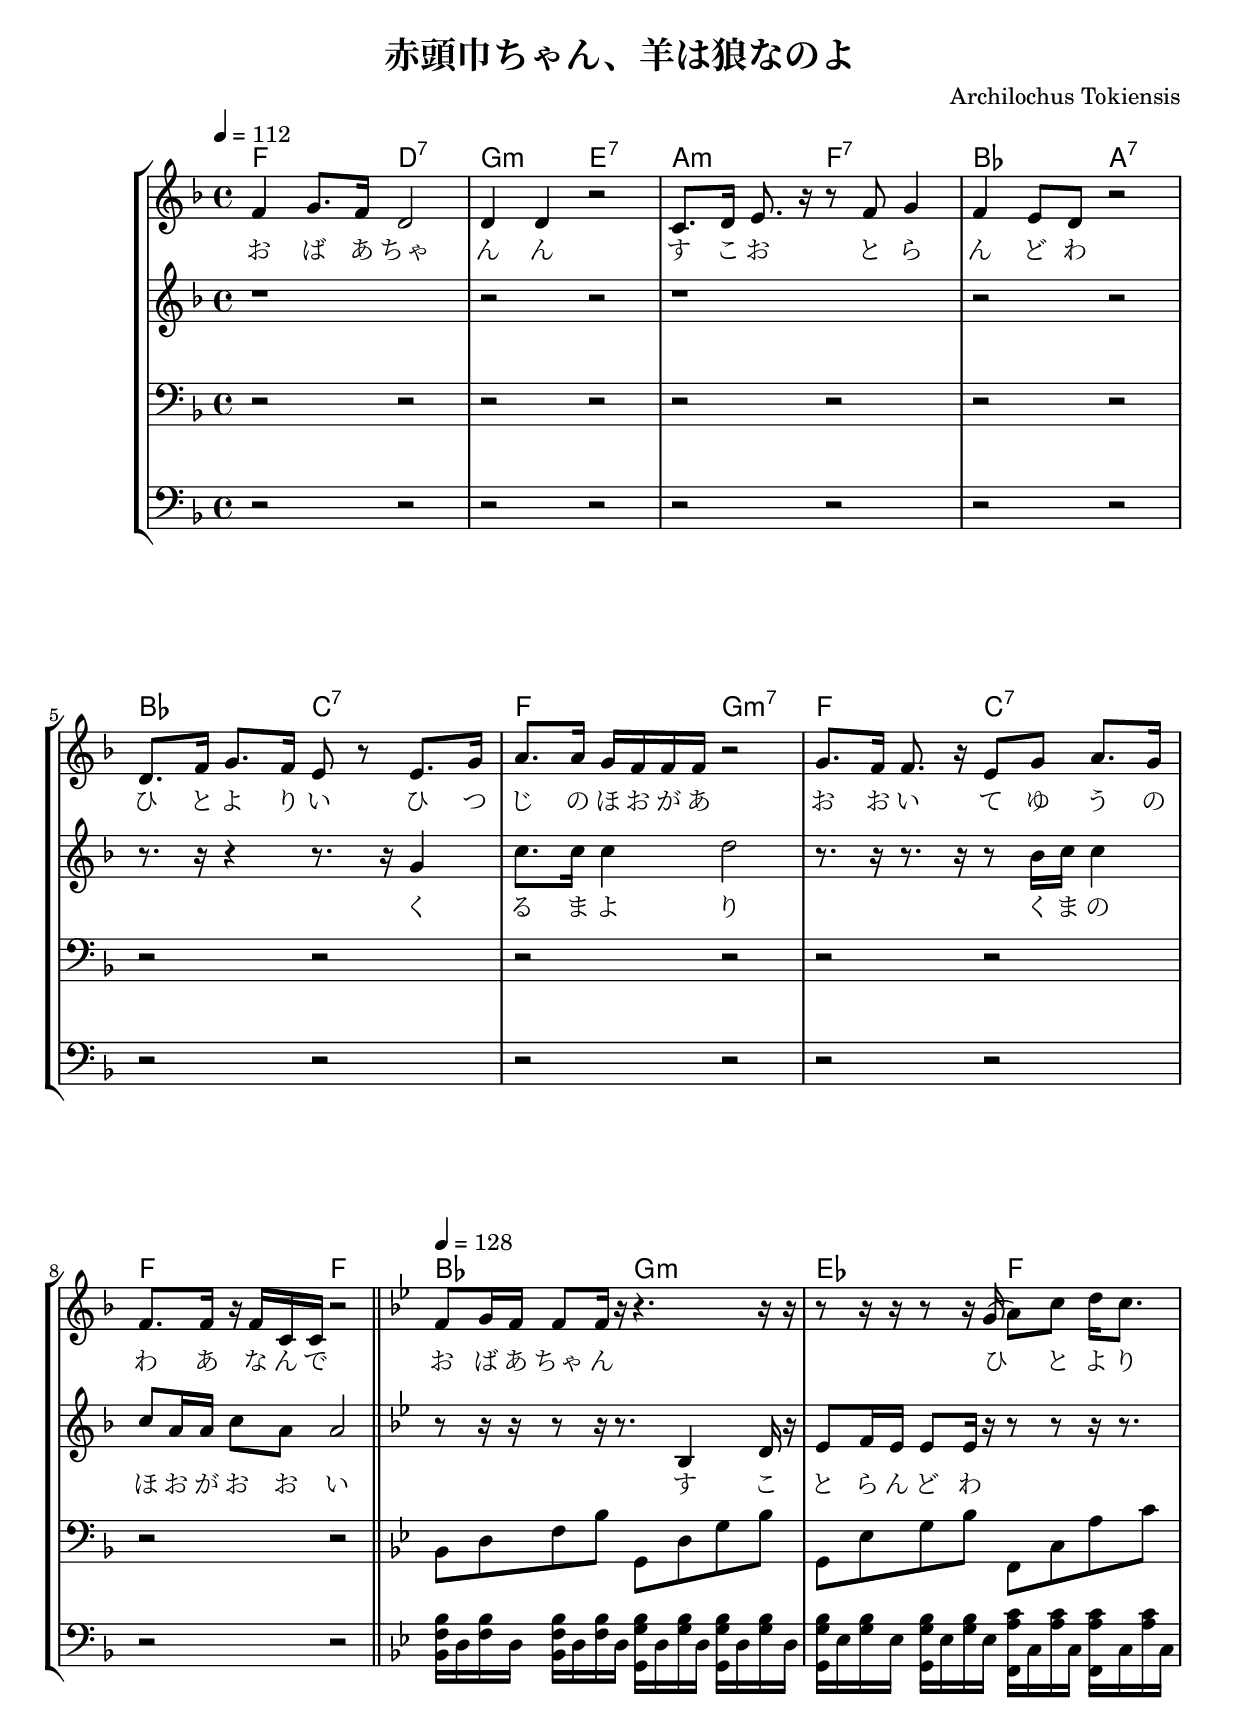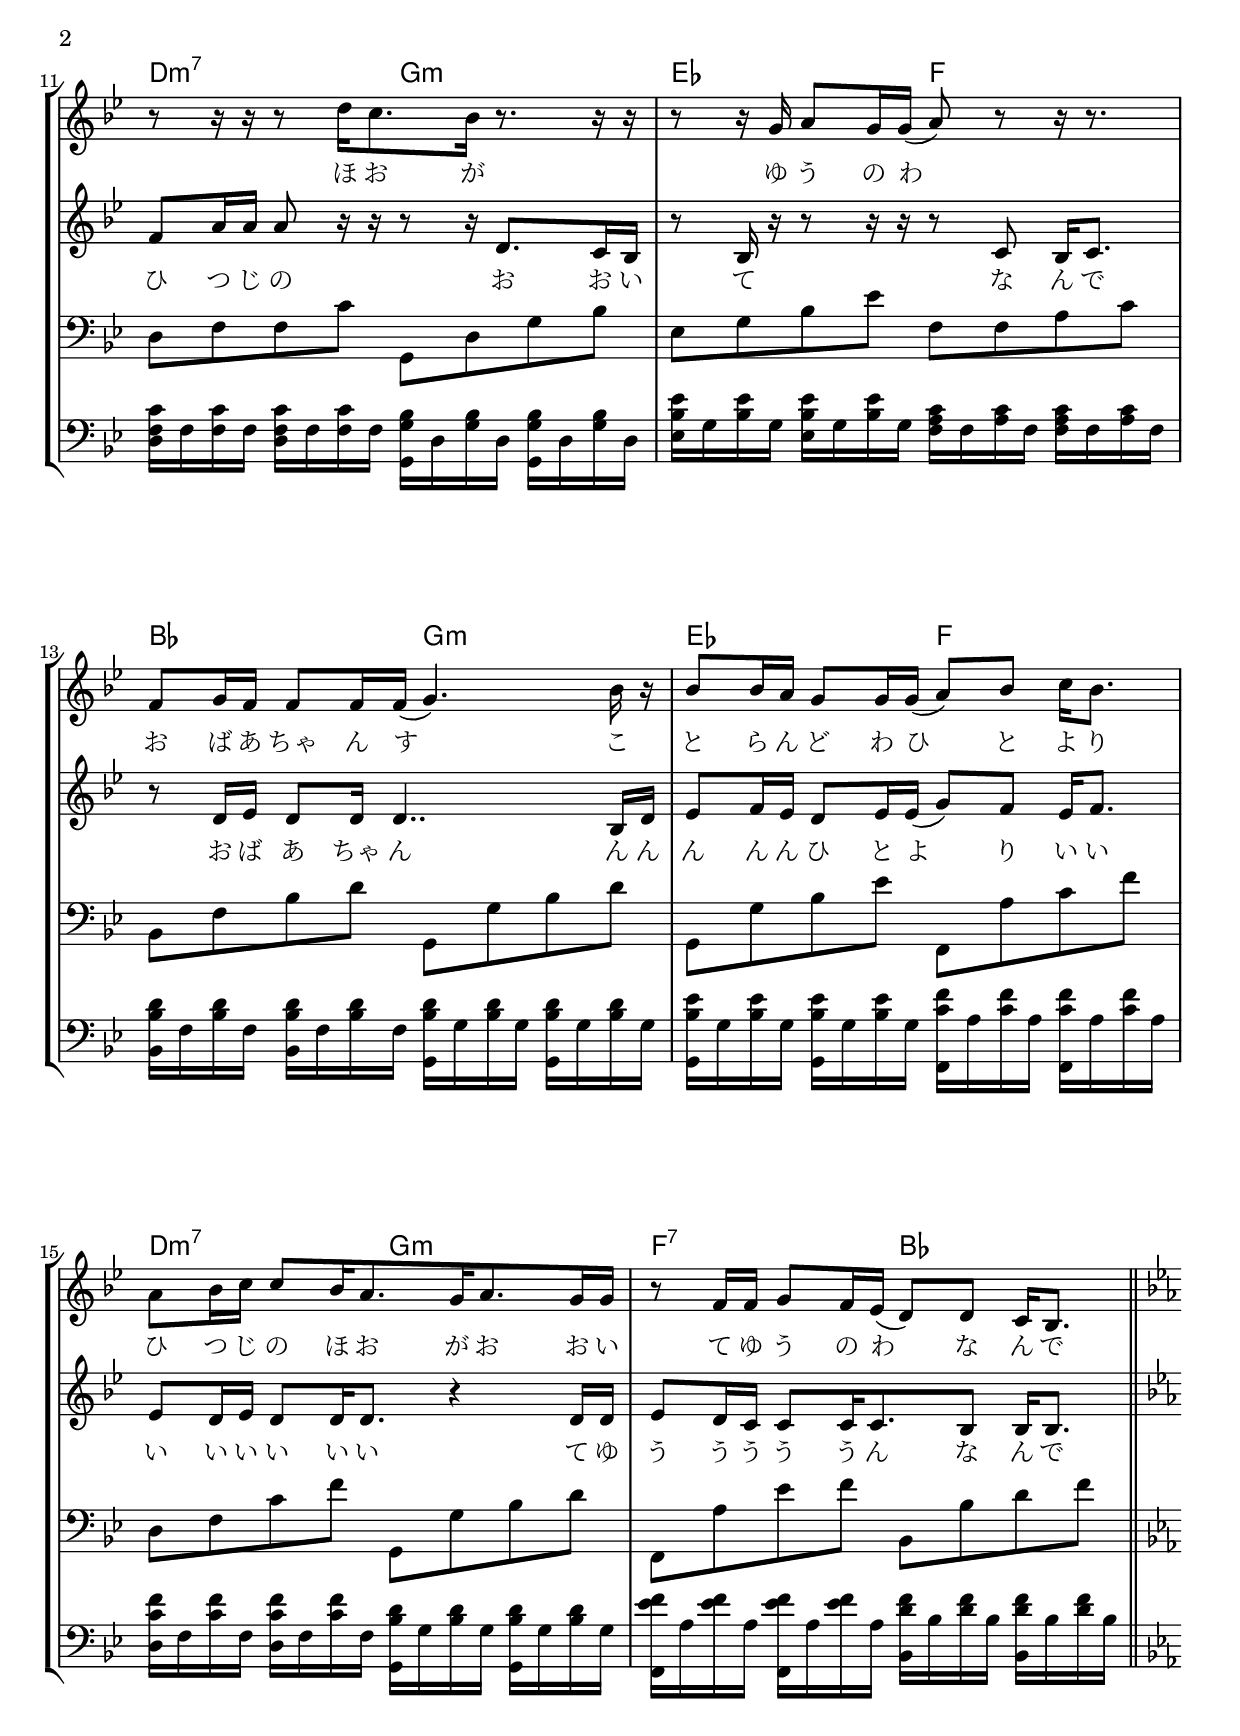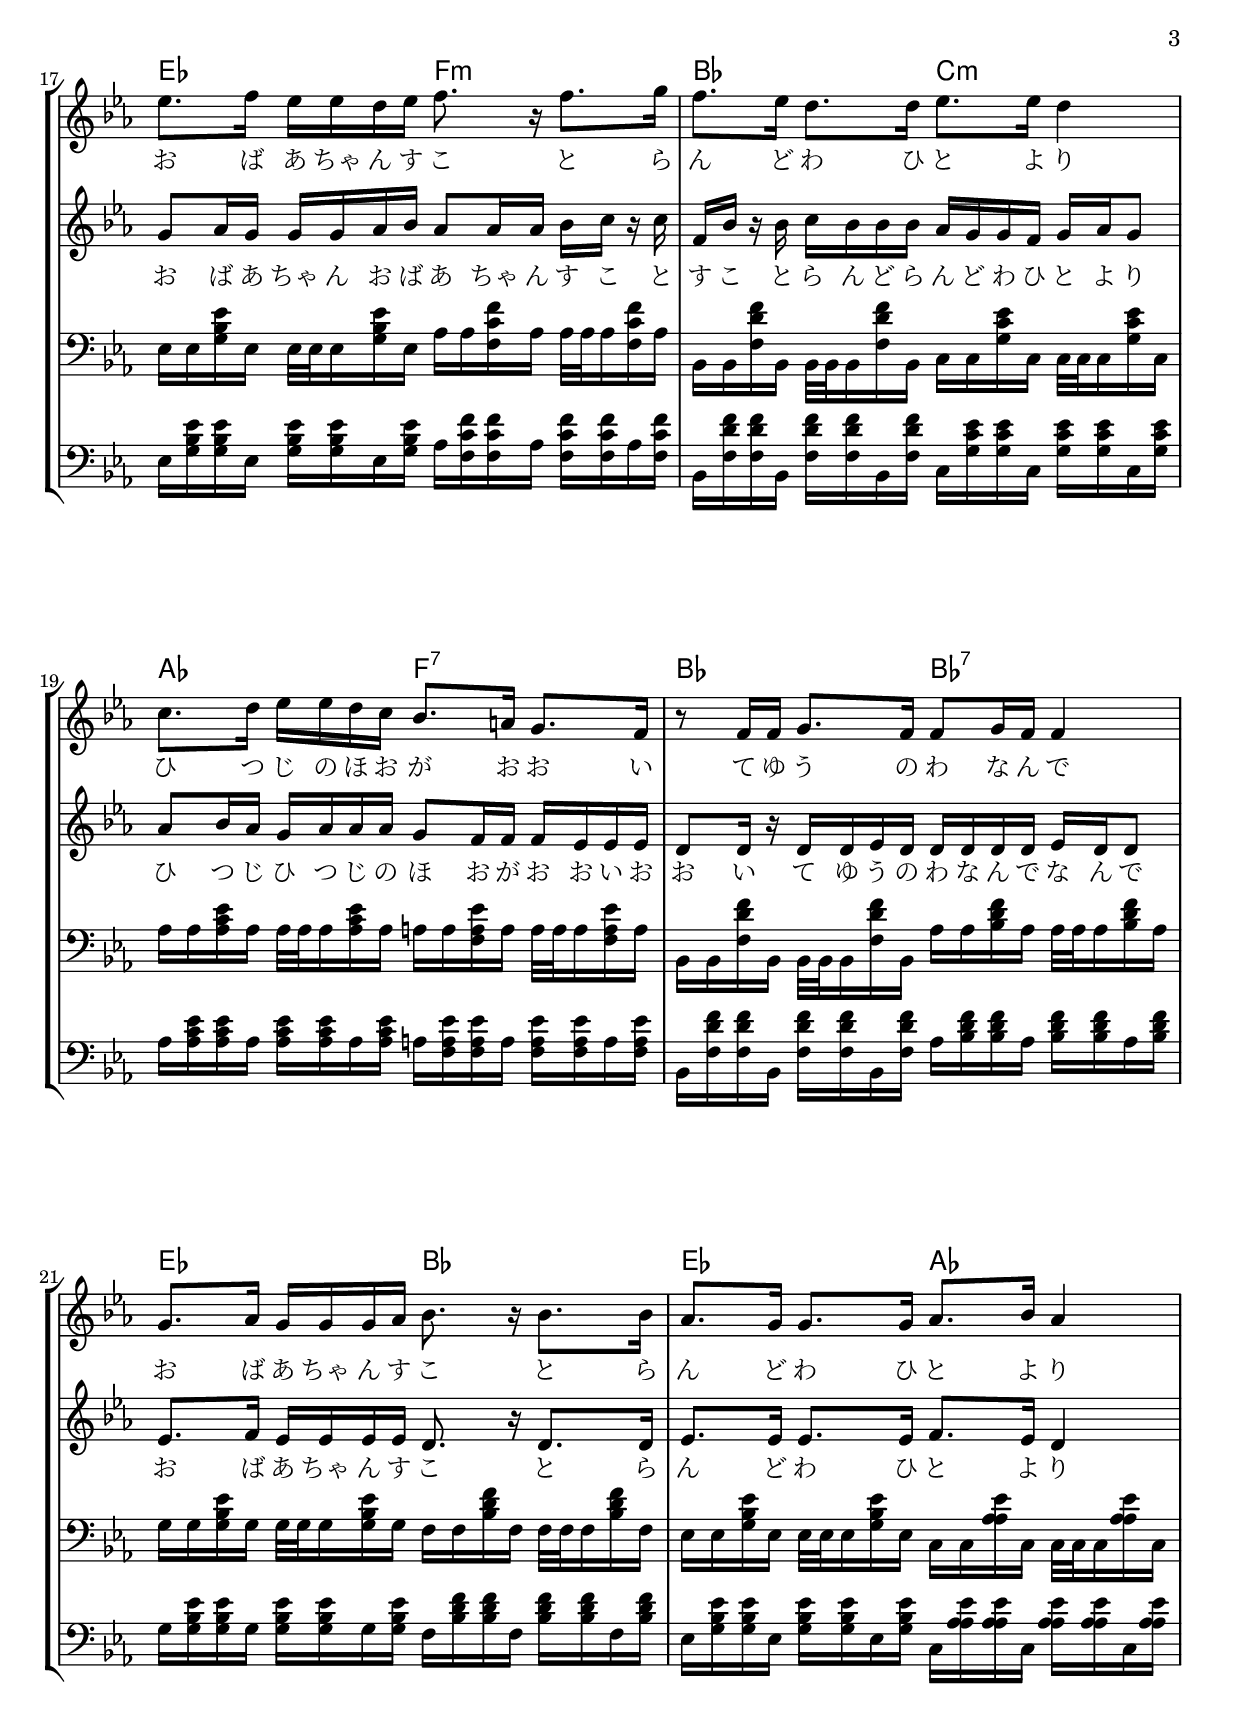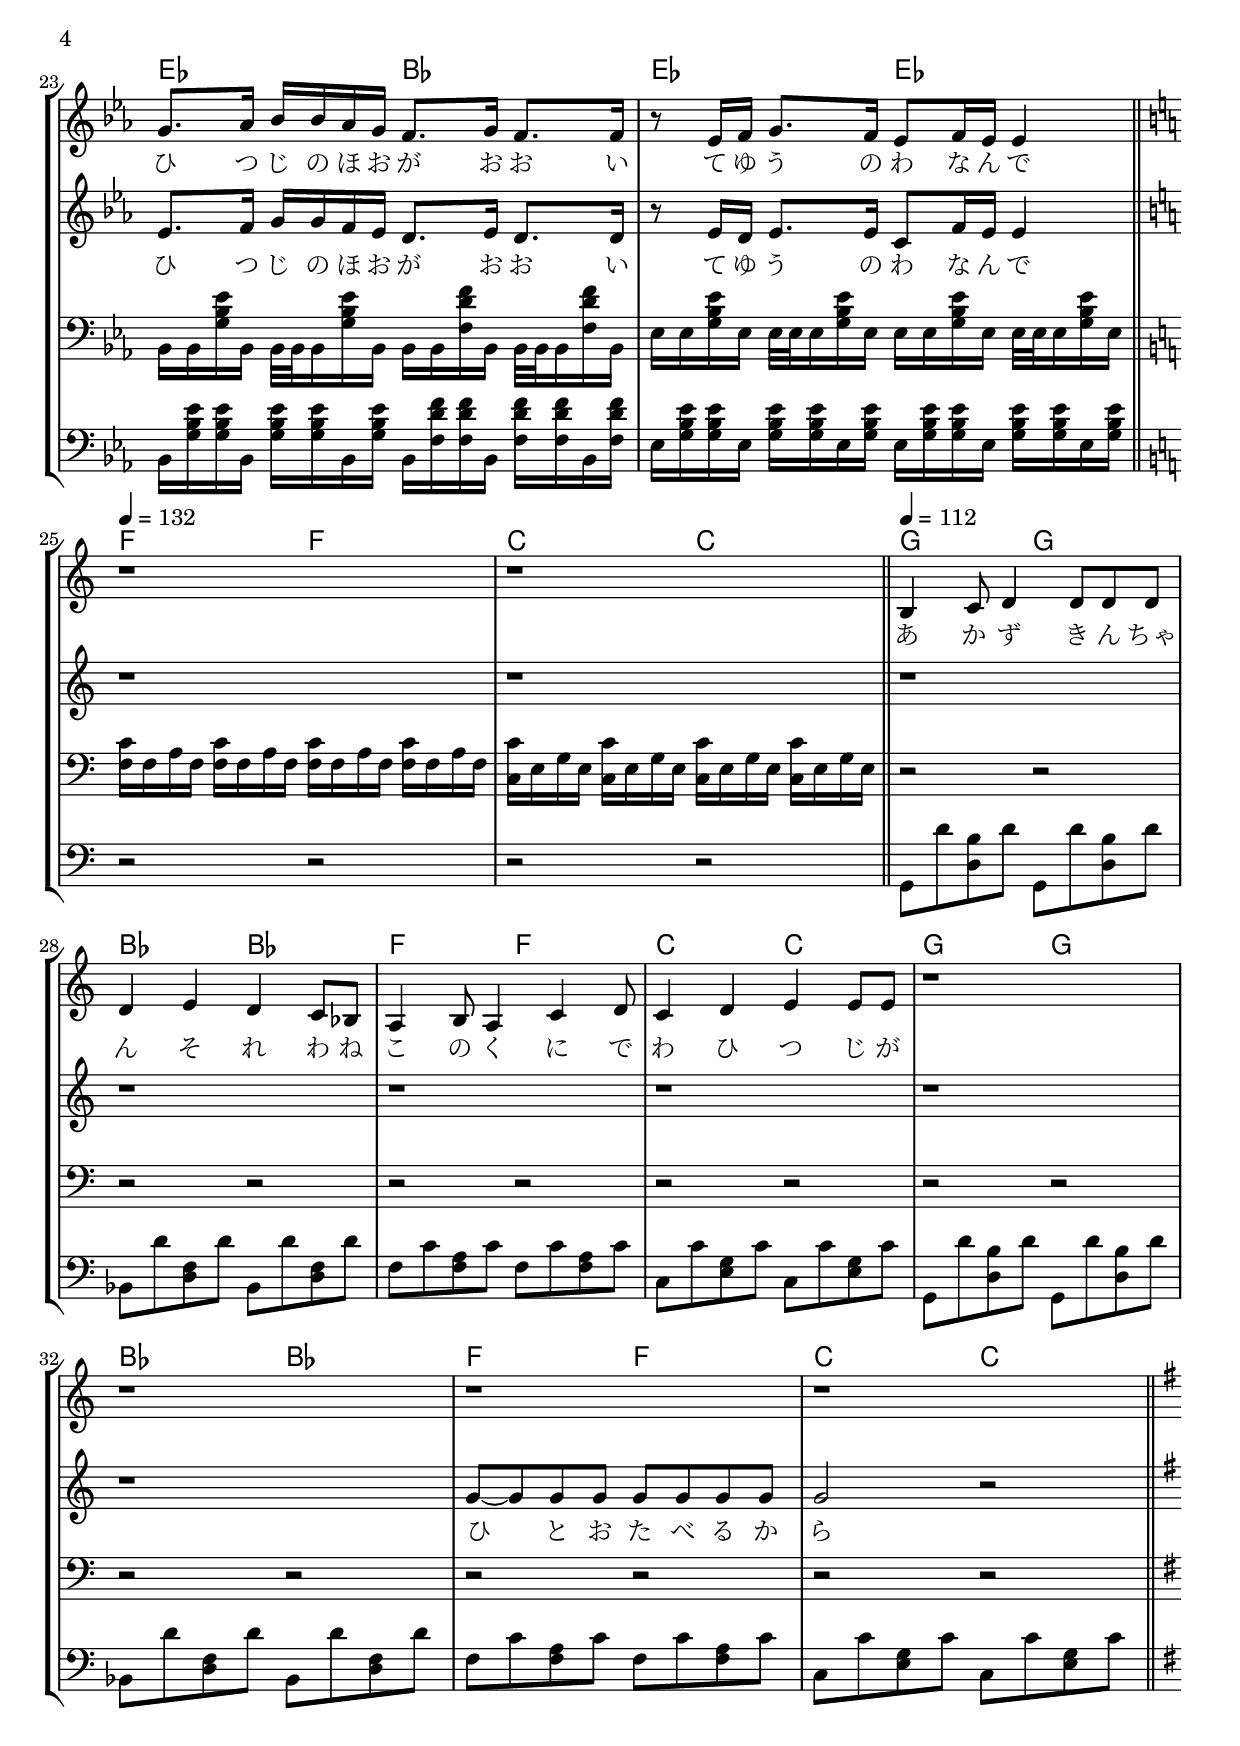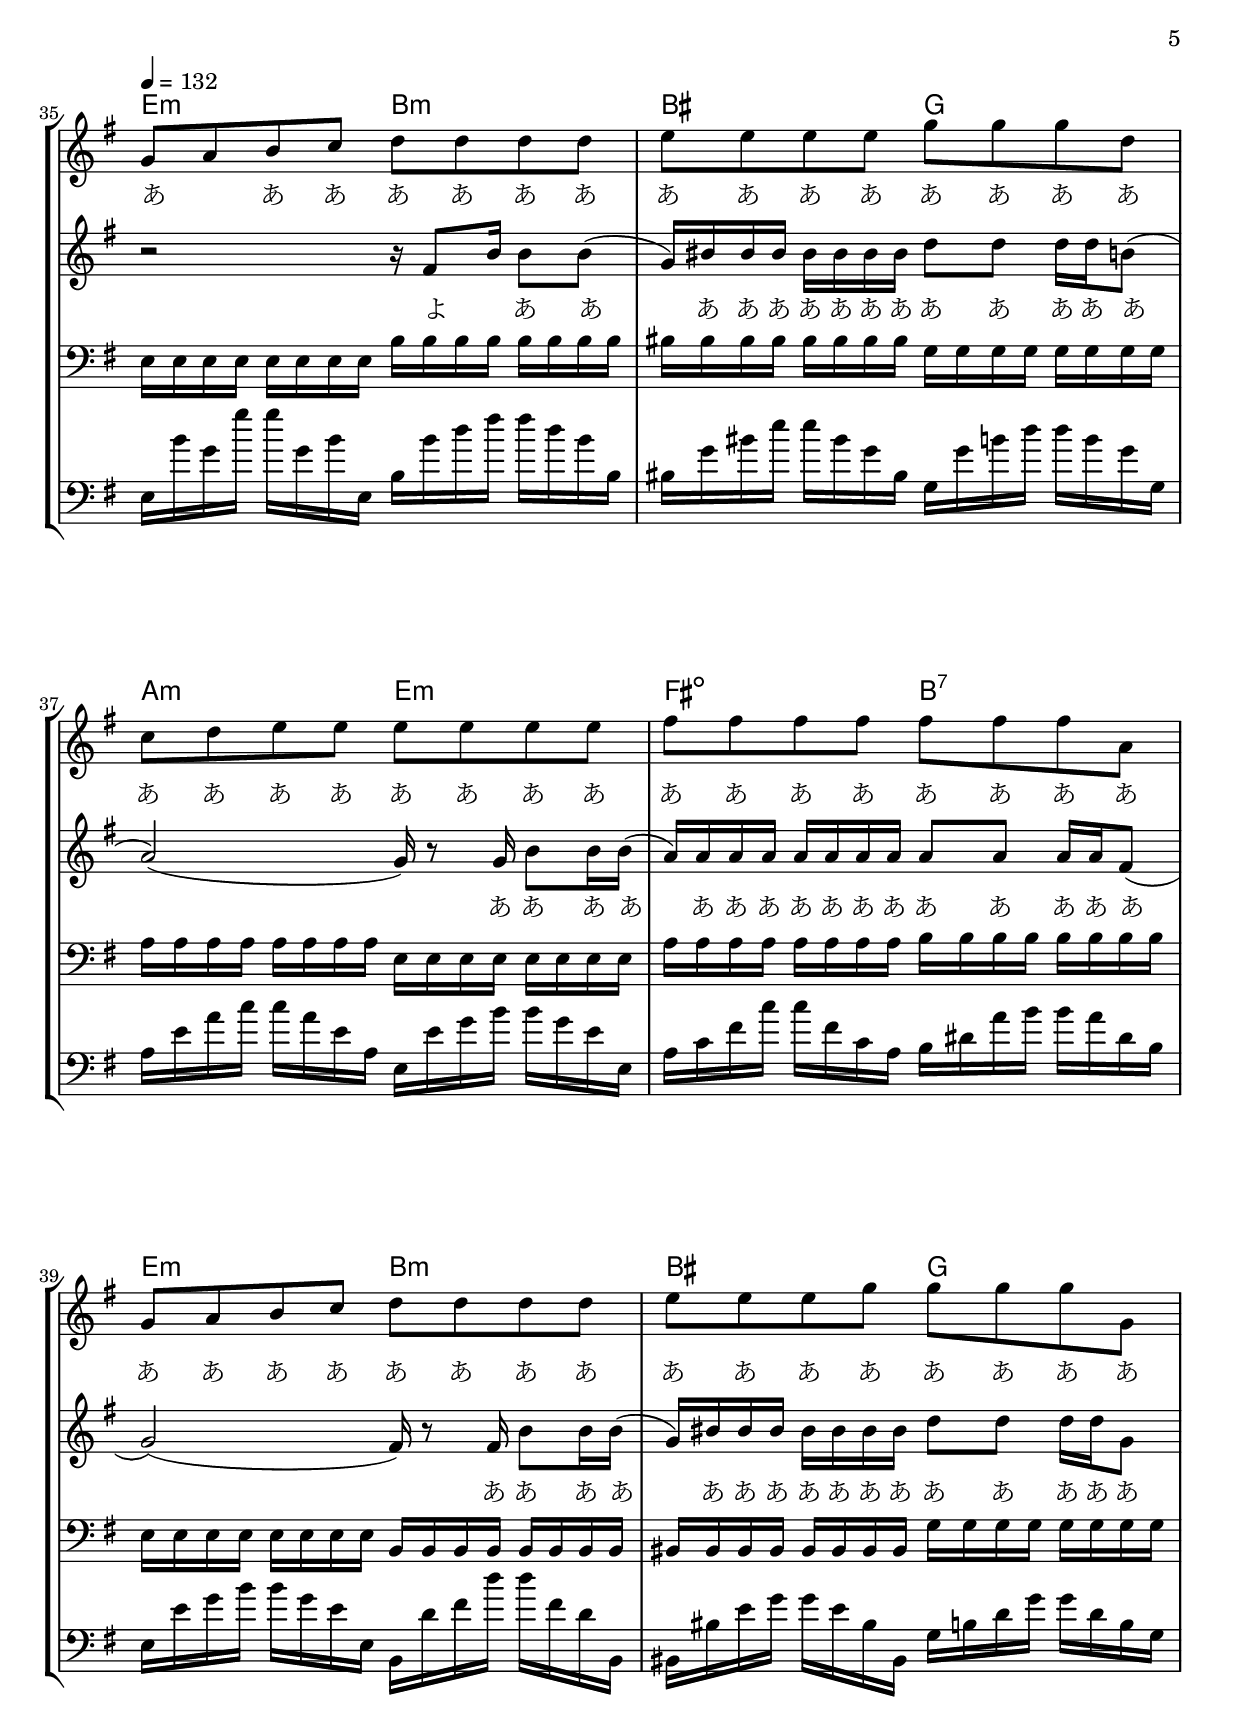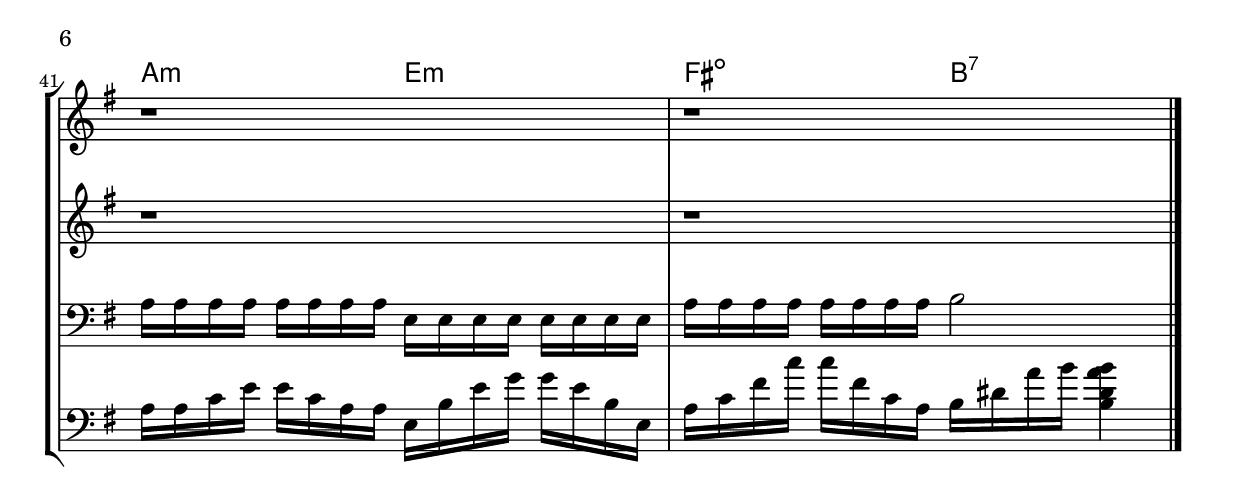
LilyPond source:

\version "2.12.1"

\header {
	title = \markup {赤頭巾ちゃん、羊は狼なのよ}
	composer = \markup \center-column {"Archilochus Tokiensis"}
}

harmony = \chordmode {
	f2 d:7 g:m e:7 a:m f:7 bes a:7 bes c:7 f g:min7 f c:7 f f 

	bes g:m es f d:min7 g:m es f bes g:m es f d:min7 g:m f:7 bes 

	es f:m bes c:m as f:7 bes bes:7 es bes es as es bes es es 

	f f c c 

	g g bes bes f f c c g g bes bes f f c c 

	e:m b:m bis g a:m e:m fis:dim b:7 e:m b:m bis g a:m e:m fis:dim b:7 
}

melody = {
	\set Staff.midiInstrument = #"fss0.29"
		\key f \major
	\tempo 4 = 112
f'4  g'8.  f'16  d'2 
	d'4  d'4  r2 
	c'8.  d'16  e'8.  r16  r8  f'8  g'4 
	f'4  e'8  d'8  r2 
	d'8.  f'16  g'8.  f'16  e'8  r8  e'8.  g'16 
	a'8.  a'16  g'16  f'16  f'16  f'16  r2 
	g'8.  f'16  f'8.  r16  e'8  g'8  a'8.  g'16 
	f'8.  f'16  r16  f'16  c'16  c'16  r2
	\set Staff.midiInstrument = #"fss0.29"
		\key bes \major
	\tempo 4 = 128
f'8  g'16  f'16  f'8  f'16  r16  r4.  r16  r16 
	r8  r16  r16  r8  r16  g'16  (a'8)  c''8  d''16  c''8. 
	r8  r16  r16  r8  d''16  c''8.  bes'16  r8.  r16  r16 
	r8  r16  g'16  a'8  g'16  g'16  (a'8)  r8  r16  r8. 
	f'8  g'16  f'16  f'8  f'16  f'16  (g'4.)  bes'16  r16 
	bes'8  bes'16  a'16  g'8  g'16  g'16  (a'8)  bes'8  c''16  bes'8. 
	a'8  bes'16  c''16  c''8  bes'16  a'8.  g'16  a'8.  g'16  g'16 
	r8  f'16  f'16  g'8  f'16  es'16  (d'8)  d'8  c'16  bes8.
	\set Staff.midiInstrument = #"fss0.29"
		\key es \major
es''8.  f''16  es''16  es''16  d''16  es''16  f''8.  r16  f''8.  g''16 
	f''8.  es''16  d''8.  d''16  es''8.  es''16  d''4 
	c''8.  d''16  es''16  es''16  d''16  c''16  bes'8.  a'16  g'8.  f'16 
	r8  f'16  f'16  g'8.  f'16  f'8  g'16  f'16  f'4 
	g'8.  as'16  g'16  g'16  g'16  as'16  bes'8.  r16  bes'8.  bes'16 
	as'8.  g'16  g'8.  g'16  as'8.  bes'16  as'4 
	g'8.  as'16  bes'16  bes'16  as'16  g'16  f'8.  g'16  f'8.  f'16 
	r8  es'16  f'16  g'8.  f'16  es'8  f'16  es'16  es'4
	\key c \major
	\tempo 4 = 132
	r1 | r1   
	\set Staff.midiInstrument = #"fss0.42"
		\tempo 4 = 112
b4  c'8  d'4  d'8  d'8  d'8 
	d'4  e'4  d'4  c'8  bes8 
	a4  b8  a4  c'4  d'8 
	c'4  d'4  e'4  e'8  e'8 
	r1~ 
	r1 
	 r1~ 
	r1
 	\set Staff.midiInstrument = #"fss0.29"
		\key g \major
	\tempo 4 = 132
g'8  a'8  b'8  c''8  d''8  d''8  d''8  d''8 
	e''8  e''8  e''8  e''8  g''8  g''8  g''8  d''8 
	c''8  d''8  e''8  e''8  e''8  e''8  e''8  e''8 
	fis''8  fis''8  fis''8  fis''8  fis''8  fis''8  fis''8  a'8 
	g'8  a'8  b'8  c''8  d''8  d''8  d''8  d''8 
	e''8  e''8  e''8  g''8  g''8  g''8  g''8  g'8
	r1 r1 	\bar "|."
}

words = \lyricmode {
	お  ば  あ  ちゃ  ん  ん  す  こ  お  と  ら  ん  ど  わ  ひ  と  よ  り  い  ひ  つ  じ  の  ほ  お  が  あ  お  お  い  て  ゆ  う  の  わ  あ  な  ん  で  
	お  ば  あ  ちゃ  ん  ひ  と  よ  り  ほ  お  が  ゆ  う  の  わ  お  ば  あ  ちゃ  ん  す  こ  と  ら  ん  ど  わ  ひ  と  よ  り  ひ  つ  じ  の  ほ  お  が  お  お  い  て  ゆ  う  の  わ  な  ん  で  
	お  ば  あ  ちゃ  ん  す  こ  と  ら  ん  ど  わ  ひ  と  よ  り  ひ  つ  じ  の  ほ  お  が  お  お  い  て  ゆ  う  の  わ  な  ん  で  お  ば  あ  ちゃ  ん  す  こ  と  ら  ん  ど  わ  ひ  と  よ  り  ひ  つ  じ  の  ほ  お  が  お  お  い  て  ゆ  う  の  わ  な  ん  で  
	
	あ  か  ず  き  ん  ちゃ  ん  そ  れ  わ  ね  こ  の  く  に  で  わ  ひ  つ  じ  が  
	あ  あ  あ  あ  あ  あ  あ  あ  あ  あ  あ  あ  あ  あ  あ  あ  あ  あ  あ  あ  あ  あ  あ  あ  あ  あ  あ  あ  あ  あ  あ  あ  あ  あ  あ  あ  あ  あ  あ  あ  あ  あ  あ  あ  あ  あ  あ  あ  
}

secondmelody = {
	\set Staff.midiInstrument = #"Bright Acoustic"
		\key f \major
	\tempo 4 = 112
r1 
	r2  r2 
	r1 
	r2  r2 
	r8.  r16  r4  r8.  r16  g'4 
	c''8.  c''16  c''4  d''2 
	r8.  r16  r8.  r16  r8  bes'16  c''16  c''4 
	c''8  a'16  a'16  c''8  a'8  a'2
	\set Staff.midiInstrument = #"fss0.32"
		\key bes \major
	\tempo 4 = 128
r8  r16  r16  r8  r16  r8.  bes4  d'16  r16 
	es'8  f'16  es'16  es'8  es'16  r16  r8  r8  r16  r8. 
	f'8  a'16  a'16  a'8  r16  r16  r8  r16  d'8.  c'16  bes16 
	r8  bes16  r16  r8  r16  r16  r8  c'8  bes16  c'8. 
	r8  d'16  es'16  d'8  d'16  d'4..  bes16  d'16 
	es'8  f'16  es'16  d'8  es'16  es'16  (g'8)  f'8  es'16  f'8. 
	es'8  d'16  es'16  d'8  d'16  d'8.  r4  d'16  d'16 
	es'8  d'16  c'16  c'8  c'16  c'8.  bes8  bes16  bes8.
	\set Staff.midiInstrument = #"fss0.32"
		\key es \major
g'8  as'16  g'16  g'16  g'16  as'16  bes'16  as'8  as'16  as'16  bes'16  c''16  r16  c''16 
	f'16  bes'16  r16  bes'16  c''16  bes'16  bes'16  bes'16  as'16  g'16  g'16  f'16  g'16  as'16  g'8 
	as'8  bes'16  as'16  g'16  as'16  as'16  as'16  g'8  f'16  f'16  f'16  es'16  es'16  es'16 
	d'8  d'16  r16  d'16  d'16  es'16  d'16  d'16  d'16  d'16  d'16  es'16  d'16  d'8 
	es'8.  f'16  es'16  es'16  es'16  es'16  d'8.  r16  d'8.  d'16 
	es'8.  es'16  es'8.  es'16  f'8.  es'16  d'4 
	es'8.  f'16  g'16  g'16  f'16  es'16  d'8.  es'16  d'8.  d'16 
	r8  es'16  d'16  es'8.  es'16  c'8  f'16  es'16  es'4
	\key c \major
	\tempo 4 = 132
	r1 | r1   
	\set Staff.midiInstrument = #"fss0.6"
		\tempo 4 = 112
r1~ 
	r1 
	 r1~ 
	r1 
	 r1~ 
	r1 
	 g'8  g'8  g'8  g'8  g'8  g'8  g'8  g'8 
	g'2  r2
	\set Staff.midiInstrument = #"fss0.6"
		\key g \major
	\tempo 4 = 132
r2~r16 fis'8  b'16  b'8  b'8 
	(g'16)  bis'16  bis'16  bis'16  bis'16  bis'16  bis'16  bis'16  d''8  d''8  d''16  d''16  b'8 
	(a'2)  (g'16)  r8  g'16  b'8  b'16  b'16 
	(a'16)  a'16  a'16  a'16  a'16  a'16  a'16  a'16  a'8  a'8  a'16  a'16  fis'8 
	(g'2)  (fis'16)  r8  fis'16  b'8  b'16  b'16 
	(g'16)  bis'16  bis'16  bis'16  bis'16  bis'16  bis'16  bis'16  d''8  d''8  d''16  d''16  g'8
	r1 r1 	\bar "|."
}

secondwords = \lyricmode {
	く  る  ま  よ  り  く  ま  の  ほ  お  が  お  お  い  
	す  こ  と  ら  ん  ど  わ  ひ  つ  じ  の  お  お  い  て  な  ん  で  お  ば  あ  ちゃ  ん  ん  ん  ん  ん  ん  ひ  と  よ  り  い  い  い  い  い  い  い  い  て  ゆ  う  う  う  う  う  ん  な  ん  で  
	お  ば  あ  ちゃ  ん  お  ば  あ  ちゃ  ん  す  こ  と  す  こ  と  ら  ん  ど  ら  ん  ど  わ  ひ  と  よ  り  ひ  つ  じ  ひ  つ  じ  の  ほ  お  が  お  お  い  お  お  い  て  ゆ  う  の  わ  な  ん  で  な  ん  で  お  ば  あ  ちゃ  ん  す  こ  と  ら  ん  ど  わ  ひ  と  よ  り  ひ  つ  じ  の  ほ  お  が  お  お  い  て  ゆ  う  の  わ  な  ん  で  
	
	ひ  と  お  た  べ  る  か  ら  よ  
	あ  あ  あ  あ  あ  あ  あ  あ  あ  あ  あ  あ  あ  あ  あ  あ  あ  あ  あ  あ  あ  あ  あ  あ  あ  あ  あ  あ  あ  あ  あ  あ  あ  あ  あ  あ  あ  あ  あ  あ  あ  あ  あ  あ  あ  あ  あ  あ  
}

tempochange = {
	\tempo 4 = 112
	r1 | r1 | r1 | r1 | r1 | r1 | r1 | r1 \bar "||"
	\tempo 4 = 128
	r1 | r1 | r1 | r1 | r1 | r1 | r1 | r1 \bar "||"
	\tempo 4 = 128
	r1 | r1 | r1 | r1 | r1 | r1 | r1 | r1 \bar "||"
	\tempo 4 = 132
	r1 | r1 \bar "||"
	\tempo 4 = 112
	r1 | r1 | r1 | r1 | r1 | r1 | r1 | r1 \bar "||"
	\tempo 4 = 132
	r1 | r1 | r1 | r1 | r1 | r1 | r1 | r1 \bar "|."
}

mainacc = {
	\clef bass
	\set Staff.midiInstrument = #"Bright Acoustic"
	\key f \major
	\tempo 4 = 112
	r2
	r2
	r2
	r2
	r2
	r2
	r2
	r2
	r2
	r2
	r2
	r2
	r2
	r2
	r2
	r2
	\bar "||"

	\set Staff.midiInstrument = #"Bright Acoustic"
	\key bes \major
	\tempo 4 = 128
	bes,8 d8 f8 bes8
	g,8 d8 g8 bes8
	g,8 es8 g8 bes8
	f,8 c8 a8 c'8
	d8 f8 f8 c'8
	g,8 d8 g8 bes8
	es8 g8 bes8 es'8
	f8 f8 a8 c'8
	bes,8 f8 bes8 d'8
	g,8 g8 bes8 d'8
	g,8 g8 bes8 es'8
	f,8 a8 c'8 f'8
	d8 f8 c'8 f'8
	g,8 g8 bes8 d'8
	f,8 a8 es'8 f'8
	bes,8 bes8 d'8 f'8
	\bar "||"

	\set Staff.midiInstrument = #"Bright Acoustic"
	\key es \major
	es16 es16 <g bes es'>16 es16   es32 es32 es16 <g bes es'>16 es16
	as16 as16 <f c' f'>16 as16   as32 as32 as16 <f c' f'>16 as16
	bes,16 bes,16 <f d' f'>16 bes,16   bes,32 bes,32 bes,16 <f d' f'>16 bes,16
	c16 c16 <g c' es'>16 c16   c32 c32 c16 <g c' es'>16 c16
	as16 as16 <as c' es'>16 as16   as32 as32 as16 <as c' es'>16 as16
	a16 a16 <f a es'>16 a16   a32 a32 a16 <f a es'>16 a16
	bes,16 bes,16 <f d' f'>16 bes,16   bes,32 bes,32 bes,16 <f d' f'>16 bes,16
	as16 as16 <bes d' f'>16 as16   as32 as32 as16 <bes d' f'>16 as16
	g16 g16 <g bes es'>16 g16   g32 g32 g16 <g bes es'>16 g16
	f16 f16 <bes d' f'>16 f16   f32 f32 f16 <bes d' f'>16 f16
	es16 es16 <g bes es'>16 es16   es32 es32 es16 <g bes es'>16 es16
	c16 c16 <as as es'>16 c16   c32 c32 c16 <as as es'>16 c16
	bes,16 bes,16 <g bes es'>16 bes,16   bes,32 bes,32 bes,16 <g bes es'>16 bes,16
	bes,16 bes,16 <f d' f'>16 bes,16   bes,32 bes,32 bes,16 <f d' f'>16 bes,16
	es16 es16 <g bes es'>16 es16   es32 es32 es16 <g bes es'>16 es16
	es16 es16 <g bes es'>16 es16   es32 es32 es16 <g bes es'>16 es16
	\bar "||"

	\set Staff.midiInstrument = #"Bright Acoustic"
	\key c \major
	\tempo 4 = 132
	<f c'>16 f a f <f c'> f a f
	<f c'>16 f a f <f c'> f a f
	<c c'>16 e g e <c c'> e g e
	<c c'>16 e g e <c c'> e g e
	\bar "||"

	\set Staff.midiInstrument = #"Breath Noise"
	\tempo 4 = 112
	r2
	r2
	r2
	r2
	r2
	r2
	r2
	r2
	r2
	r2
	r2
	r2
	r2
	r2
	r2
	r2
	\bar "||"

	\set Staff.midiInstrument = #"Church organ"
	\key g \major
	\tempo 4 = 132
	e16 e16 e16 e16 e16 e16 e16 e16
	b16 b16 b16 b16 b16 b16 b16 b16
	bis16 bis16 bis16 bis16 bis16 bis16 bis16 bis16
	g16 g16 g16 g16 g16 g16 g16 g16
	a16 a16 a16 a16 a16 a16 a16 a16
	e16 e16 e16 e16 e16 e16 e16 e16
	a16 a16 a16 a16 a16 a16 a16 a16
	b16 b16 b16 b16 b16 b16 b16 b16
	e16 e16 e16 e16 e16 e16 e16 e16
	b,16 b,16 b,16 b,16 b,16 b,16 b,16 b,16
	bis,16 bis,16 bis,16 bis,16 bis,16 bis,16 bis,16 bis,16
	g16 g16 g16 g16 g16 g16 g16 g16
	a16 a16 a16 a16 a16 a16 a16 a16
	e16 e16 e16 e16 e16 e16 e16 e16
	a16 a16 a16 a16 a16 a16 a16 a16
	b2
	\bar "|."
}

subacc = {
	\clef bass
	\set Staff.midiInstrument = #"English Horn"
	\key f \major
	\tempo 4 = 112
	r2
	r2
	r2
	r2
	r2
	r2
	r2
	r2
	r2
	r2
	r2
	r2
	r2
	r2
	r2
	r2
	\bar "||"

	\set Staff.midiInstrument = #"English Horn"
	\key bes \major
	\tempo 4 = 128
	<bes, f bes>16 d16 <f bes>16 d16   <bes, f bes>16 d16 <f bes>16 d16
	<g, g bes>16 d16 <g bes>16 d16   <g, g bes>16 d16 <g bes>16 d16
	<g, g bes>16 es16 <g bes>16 es16   <g, g bes>16 es16 <g bes>16 es16
	<f, a c'>16 c16 <a c'>16 c16   <f, a c'>16 c16 <a c'>16 c16
	<d f c'>16 f16 <f c'>16 f16   <d f c'>16 f16 <f c'>16 f16
	<g, g bes>16 d16 <g bes>16 d16   <g, g bes>16 d16 <g bes>16 d16
	<es bes es'>16 g16 <bes es'>16 g16   <es bes es'>16 g16 <bes es'>16 g16
	<f a c'>16 f16 <a c'>16 f16   <f a c'>16 f16 <a c'>16 f16
	<bes, bes d'>16 f16 <bes d'>16 f16   <bes, bes d'>16 f16 <bes d'>16 f16
	<g, bes d'>16 g16 <bes d'>16 g16   <g, bes d'>16 g16 <bes d'>16 g16
	<g, bes es'>16 g16 <bes es'>16 g16   <g, bes es'>16 g16 <bes es'>16 g16
	<f, c' f'>16 a16 <c' f'>16 a16   <f, c' f'>16 a16 <c' f'>16 a16
	<d c' f'>16 f16 <c' f'>16 f16   <d c' f'>16 f16 <c' f'>16 f16
	<g, bes d'>16 g16 <bes d'>16 g16   <g, bes d'>16 g16 <bes d'>16 g16
	<f, es' f'>16 a16 <es' f'>16 a16   <f, es' f'>16 a16 <es' f'>16 a16
	<bes, d' f'>16 bes16 <d' f'>16 bes16   <bes, d' f'>16 bes16 <d' f'>16 bes16
	\bar "||"

	\set Staff.midiInstrument = #"English Horn"
	\key es \major
	es16 <g bes es'>16 <g bes es'>16 es16   <g bes es'>16 <g bes es'>16 es16 <g bes es'>16
	as16 <f c' f'>16 <f c' f'>16 as16   <f c' f'>16 <f c' f'>16 as16 <f c' f'>16
	bes,16 <f d' f'>16 <f d' f'>16 bes,16   <f d' f'>16 <f d' f'>16 bes,16 <f d' f'>16
	c16 <g c' es'>16 <g c' es'>16 c16   <g c' es'>16 <g c' es'>16 c16 <g c' es'>16
	as16 <as c' es'>16 <as c' es'>16 as16   <as c' es'>16 <as c' es'>16 as16 <as c' es'>16
	a16 <f a es'>16 <f a es'>16 a16   <f a es'>16 <f a es'>16 a16 <f a es'>16
	bes,16 <f d' f'>16 <f d' f'>16 bes,16   <f d' f'>16 <f d' f'>16 bes,16 <f d' f'>16
	as16 <bes d' f'>16 <bes d' f'>16 as16   <bes d' f'>16 <bes d' f'>16 as16 <bes d' f'>16
	g16 <g bes es'>16 <g bes es'>16 g16   <g bes es'>16 <g bes es'>16 g16 <g bes es'>16
	f16 <bes d' f'>16 <bes d' f'>16 f16   <bes d' f'>16 <bes d' f'>16 f16 <bes d' f'>16
	es16 <g bes es'>16 <g bes es'>16 es16   <g bes es'>16 <g bes es'>16 es16 <g bes es'>16
	c16 <as as es'>16 <as as es'>16 c16   <as as es'>16 <as as es'>16 c16 <as as es'>16
	bes,16 <g bes es'>16 <g bes es'>16 bes,16   <g bes es'>16 <g bes es'>16 bes,16 <g bes es'>16
	bes,16 <f d' f'>16 <f d' f'>16 bes,16   <f d' f'>16 <f d' f'>16 bes,16 <f d' f'>16
	es16 <g bes es'>16 <g bes es'>16 es16   <g bes es'>16 <g bes es'>16 es16 <g bes es'>16
	es16 <g bes es'>16 <g bes es'>16 es16   <g bes es'>16 <g bes es'>16 es16 <g bes es'>16
	\bar "||"

	\set Staff.midiInstrument = #"Lead 2 (sawtooth)"
	\key c \major
	\tempo 4 = 132
	r2
	r2
	r2
	r2
	\bar "||"

	\set Staff.midiInstrument = #"Lead 2 (sawtooth)"
	\tempo 4 = 112
	g,8 d' <d b> d'
	g,8 d' <d b> d'
	bes,8 d' <d f> d'
	bes,8 d' <d f> d'
	f8 c' <f a> c'
	f8 c' <f a> c'
	c8 c' <e g> c'
	c8 c' <e g> c'
	g,8 d' <d b> d'
	g,8 d' <d b> d'
	bes,8 d' <d f> d'
	bes,8 d' <d f> d'
	f8 c' <f a> c'
	f8 c' <f a> c'
	c8 c' <e g> c'
	c8 c' <e g> c'
	\bar "||"

	\set Staff.midiInstrument = #"Lead 2 (sawtooth)"
	\key g \major
	\tempo 4 = 132
	e16 b' g' g'' g'' g' b' e
	b16 b' d'' fis'' fis'' d'' b' b
	bis16 g' bis' e'' e'' bis' g' bis
	g16 g' b' d'' d'' b' g' g
	a16 e' a' c'' c'' a' e' a
	e16 e' g' b' b' g' e' e
	a16 c' fis' c'' c'' fis' c' a
	b16 dis' a' b' b' a' dis' b
	e16 e' g' b' b' g' e' e
	b,16 d' fis' d'' d'' fis' d' b,
	bis,16 bis e' g' g' e' bis bis,
	g16 b d' g' g' d' b g
	a16 a c' e' e' c' a a
	e16 b e' g' g' e' b e
	a16 c' fis' c'' c'' fis' c' a
	b16 dis' a' b' <b dis' a' b'>4
	\bar "|."
}

percA = {
	\drummode {
	r1 |r1 |r1 |r1 |r1 |r1 |r1 |r1 \bar "||"
	\times 16/12{ cymr8. cymr8 cymr16 cymr8. cymr8 cymr16 } |\times 16/12{ r8. cymr8 cymr16 cymr8. cymr8 cymr16 } |\times 16/12{ cymr8. cymr8 cymr16 cymr8. cymr8 cymr16 } |\times 16/12{ r8. cymr8 cymr16 cymr8. cymr8 cymr16 } |\times 16/12{ cymr8. cymr8 cymr16 cymr8. cymr8 cymr16 } |\times 16/12{ r8. cymr8 cymr16 cymr8. cymr8 cymr16 } |\times 16/12{ cymr8. cymr8 cymr16 cymr8. cymr8 cymr16 } |\times 16/12{ cymr8. cymr8 cymr4. r16 } \bar "||"
	cymr4 cymr4 cymr4 cymr4  |cymr4 cymr8 cymr16 cymr16 cymr4 cymr4  |cymr4 cymr4 cymr4 cymr4  |cymr4 cymr2.  |cymr4 cymr4 cymr4 cymr4  |cymr4 cymr8 cymr16 cymr16 cymr4 cymr4  |cymr4 cymr4 cymr4 cymr4  |cymr4 cymr2.  \bar "||"
	r8 cymr16 cymr16 cymr8 cymr16 cymr16 cymr8 cymr16 cymr16 cymr8 cymr8  |cymr8 cymr16 cymr16 cymr8 cymr16 cymr16 cymr8 cymr16 cymr16 cymr8 cymr8  \bar "||"
	r4 hh4 hh4 hh4  |hh4 hh4 hh4 hh4  |hh4 hh4 hh4 hh4  |hh4 hh4 hh4 hh4  |r4 hh4 hh4 hh4  |hh4 hh4 hh4 hh4  |hh4 hh4 hh4 hh4  |r1  \bar "||"
	r8 hh4 hh4 hh4 hh8  |r8 hh4 hh4 hh8 hh16 hh16 hh16 hh16  |r8 hh4 hh4 hh4 hh8  |r8 hh4 hh4 hh8 hh16 hh16 hh16 hh16  |r8 hh4 hh4 hh4 hh8  |r8 hh4 hh4 hh8 hh16 hh16 hh16 hh16  |r8 hh4 hh4 hh4 hh8  |r8 hh4 hh4 hh8 hh16 hh16 hh16 hh16  \bar "|."
	}
}

percB = {
	\drummode {
	r1 |r1 |r1 |r1 |r1 |r1 |r1 |r1 \bar "||"
	\times 16/12{ r2 r8 hhp8 } |\times 16/12{ r2. } |\times 16/12{ r2 r8 hhp8 } |\times 16/12{ hhp2. } |\times 16/12{ r2 r8 hhp8 } |\times 16/12{ r2. } |\times 16/12{ r2 r8 hhp8 } |\times 16/12{ hhp2. } \bar "||"
	r2 sn2  |r2 sn2  |r2 sn2  |r8 sn8 sn2.  |r2 sn2  |r2 sn2  |r2 sn2  |r8 sn8 sn2.  \bar "||"
	r4 sn2 sn4  |r4 sn2 sn8 sn16 sn16  \bar "||"
	r4 sn8 sn4. sn4  |r4 sn8 sn4. sn4  |r4 sn8 sn4. sn4  |r4 sn8 sn4. sn4  |r4 sn8 sn4. sn4  |r4 sn8 sn4. sn4  |r4 sn8 sn4. sn4  |sn16 sn16 sn16 sn16 sn16 sn16 sn16 sn16 sn16 sn16 sn16 sn16 sn16 sn16 sn16 sn16  \bar "||"
	r8 sn4 sn4 sn4 sn8  |r8 sn4 sn4 sn8 sn16 sn16 sn16 sn16  |r8 sn4 sn4 sn4 sn8  |r8 sn4 sn4 sn8 sn16 sn16 sn16 sn16  |r8 sn4 sn4 sn4 sn8  |r8 sn4 sn4 sn8 sn16 sn16 sn16 sn16  |r8 sn4 sn4 sn4 sn8  |r8 sn4 sn4 sn8 sn16 sn16 sn16 sn16  \bar "|."
	}
}

percC = {
	\drummode {
	r1 |r1 |r1 |r1 |r1 |r1 |r1 |r1 \bar "||"
	\times 16/12{ bd4. bd4 r16 bd16 } |\times 16/12{ bd4. bd4. } |\times 16/12{ bd4. bd4 r16 bd16 } |\times 16/12{ bd4. bd4 r16 bd16 } |\times 16/12{ bd4. bd4 r16 bd16 } |\times 16/12{ bd4. bd4. } |\times 16/12{ bd4. bd4 r16 bd16 } |\times 16/12{ bd4 r16 bd16 bd4. } \bar "||"
	bd2. r8 bd8  |bd2. r8 bd8  |bd2. r8 bd8  |bd4. bd8 bd4. bd8  |bd2. r8 bd8  |bd2. r8 bd8  |bd2. r8 bd8  |bd2 r8 bd4.  \bar "||"
	bd8. bd16 bd8. bd16 bd8. bd16 bd8. bd16  |bd8. bd16 bd8. bd16 bd8. bd16 bd8. bd16  \bar "||"
	bd4 bd4 bd4 bd4  |bd4 bd4 bd4 bd8 bd8  |bd4 bd4 bd4 bd4  |bd4 bd4 bd4 bd8 bd8  |bd4 bd4 bd4 bd4  |bd4 bd4 bd4 bd8 bd8  |bd4 bd4 bd4 bd4  |bd4 bd4 bd8 bd8 bd8 bd8  \bar "||"
	bd16 bd4. r16 bd16 bd8. bd4  |r1  |bd16 bd4. r16 bd16 bd8. bd4  |r1  |bd16 bd4. r16 bd16 bd8. bd4  |r1  |bd16 bd4. r16 bd16 bd8. bd4  |r1  \bar "|."
	}
}

percD = {
	\drummode {
	r1 |r1 |r1 |r1 |r1 |r1 |r1 |r1 \bar "||"
	\times 16/12{ r2. } |\times 16/12{ rb2. } |\times 16/12{ r2. } |\times 16/12{ rb2. } |\times 16/12{ r2. } |\times 16/12{ rb2. } |\times 16/12{ r2. } |\times 16/12{ rb2. } \bar "||"
	r1 |r1 |r1 |r2 r8 tommh8 tommh4  |r1 |r1 |r1 |r8. tommh8. tommh2 r8  \bar "||"
	r1  |r4. tommh2 r8  \bar "||"
	r8 hhp4 hhp4 hhp4 hhp8  |r8 hhp4 hhp4 hhp4 hhp8  |r8 hhp4 hhp4 hhp4 hhp8  |r8 hhp4 hhp4 hhp4 hhp8  |r8 hhp4 hhp4 hhp4 hhp8  |r8 hhp4 hhp4 hhp4 hhp8  |r8 hhp4 hhp4 hhp4 hhp8  |r8 hhp4 hhp4 hhp4 hhp8  \bar "||"
	r2 r16 cymc16 cymc4.  |r4 cymc16 cymc2 cymc8.  |r2 r16 cymc16 cymc4.  |r4 cymc16 cymc2 cymc8.  |r2 r16 cymc16 cymc4.  |r4 cymc16 cymc2 cymc8.  |r2 r16 cymc16 cymc4.  |r4 cymc16 cymc2 cymc8.  \bar "|."
	}
}

percE = {
	\drummode {
	r1 |r1 |r1 |r1 |r1 |r1 |r1 |r1 \bar "||"
	r1 |r1 |r1 |r1 |r1 |r1 |r1 |\times 16/12{ r4. sn8 sn4 } \bar "||"
	r1 |r1 |r1 |r2. r8 toml8  |r1 |r1 |r1 |r2. toml8 toml8  \bar "||"
	r1  |r2 r16 toml4. r16  \bar "||"
	cymc1  |r1 |r1 |r1 |cymc1  |r1 |r1 |r1 \bar "||"
	r1  |tomfh16 tomfh2. r8.  |r1  |tomfh16 tomfh2. r8.  |r1  |tomfh16 tomfh2. r8.  |r1  |tomfh16 tomfh2. r8.  \bar "|."
	}
}

percF = {
	\drummode {
	r1 | r1 | r1 | r1 | r1 | r1 | r1 | r1 \bar "||"
	r1 |r1 |r1 |r1 |r1 |r1 |r1 |\times 16/12{ r2 r16 tommh16 tommh8 } \bar "||"
	r1 |r1 |r1 |r1 |r1 |r1 |r1 |hho1  \bar "||"
	cymc1  |r1 \bar "||"
	r1 | r1 | r1 | r1 | r1 | r1 | r1 | r1 \bar "||"
	r2 r8 rb4 rb8  |r1  |r2 r8 rb4 rb8  |r1  |r2 r8 rb4 rb8  |r1  |r2 r8 rb4 rb8  |r1  \bar "|."
	}
}

percG = {
	\drummode {
	r1 | r1 | r1 | r1 | r1 | r1 | r1 | r1 \bar "||"
	r1 |r1 |r1 |r1 |r1 |r1 |r1 |\times 16/12{ r2 r8. toml16 } \bar "||"
	r1 | r1 | r1 | r1 | r1 | r1 | r1 | r1 \bar "||"
	r1 | r1 \bar "||"
	r1 | r1 | r1 | r1 | r1 | r1 | r1 | r1 \bar "||"
	r4. hc16 hc2 r16  |r4 r16 hc8. hc16 hc4. r16  |r4. hc16 hc2 r16  |r4 r16 hc8. hc16 hc4. r16  |r4. hc16 hc2 r16  |r4 r16 hc8. hc16 hc4. r16  |r4. hc16 hc2 r16  |r4 r16 hc8. hc16 hc4. r16  \bar "|."
	}
}

percH = {
	\drummode {
	r1 | r1 | r1 | r1 | r1 | r1 | r1 | r1 \bar "||"
	r1 | r1 | r1 | r1 | r1 | r1 | r1 | r1 \bar "||"
	r1 | r1 | r1 | r1 | r1 | r1 | r1 | r1 \bar "||"
	r1 | r1 \bar "||"
	r1 | r1 | r1 | r1 | r1 | r1 | r1 | r1 \bar "||"
	r8. cymr16 cymr2 r16 cymr8.  |r16 cymr4 r16 cymr4 r16 cymr8 cymr8.  |r8. cymr16 cymr2 r16 cymr8.  |r16 cymr4 r16 cymr4 r16 cymr8 cymr8.  |r8. cymr16 cymr2 r16 cymr8.  |r16 cymr4 r16 cymr4 r16 cymr8 cymr8.  |r8. cymr16 cymr2 r16 cymr8.  |r16 cymr4 r16 cymr4 r16 cymr8 cymr8.  \bar "|."
	}
}

\score {
	<<
		\new StaffGroup <<
			\new ChordNames {\harmony}
			\new Voice = "melody" {\melody}
			\new Lyrics \lyricsto "melody" \words
			\new Voice = "secondmelody" {\secondmelody}
			\new Lyrics \lyricsto "secondmelody" \secondwords
			\new Staff = "mainacc" {\mainacc}
			\new Staff = "subacc" {\subacc}
		>>
	>>
	\layout { }
}
